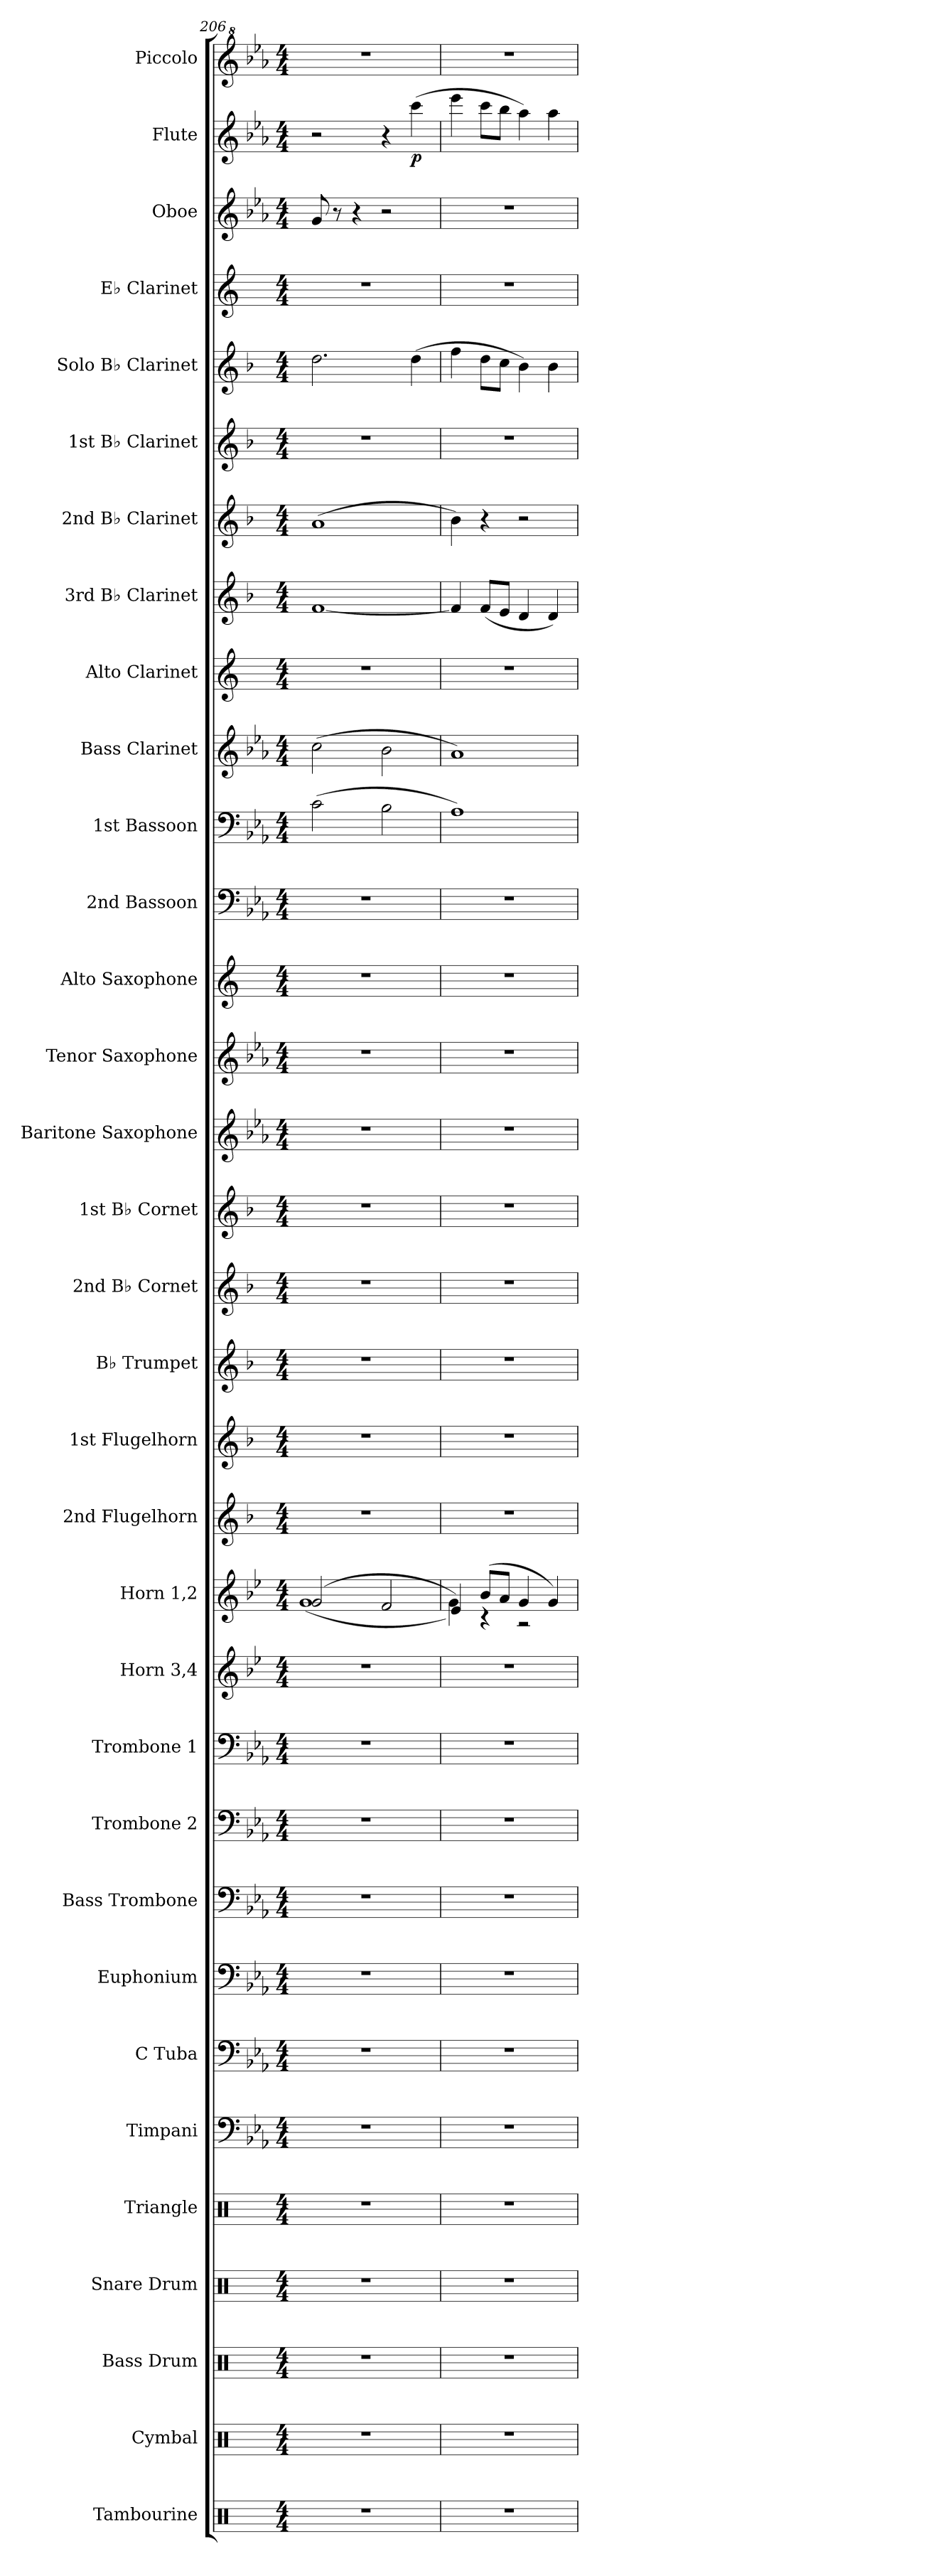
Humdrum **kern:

**kern	**kern	**kern	**kern	**kern	**kern	**kern	**kern	**kern	**kern	**kern	**kern	**kern	**kern	**kern	**kern	**kern	**kern	**kern	**kern	**kern	**kern	**kern	**kern	**kern	**kern	**kern	**kern	**kern	**kern	**kern	**kern	**dynam	**kern
*part33	*part32	*part31	*part30	*part29	*part28	*part27	*part26	*part25	*part24	*part23	*part22	*part21	*part20	*part19	*part18	*part17	*part16	*part15	*part14	*part13	*part12	*part11	*part10	*part9	*part8	*part7	*part6	*part5	*part4	*part3	*part2	*part2	*part1
*staff33	*staff32	*staff31	*staff30	*staff29	*staff28	*staff27	*staff26	*staff25	*staff24	*staff23	*staff22	*staff21	*staff20	*staff19	*staff18	*staff17	*staff16	*staff15	*staff14	*staff13	*staff12	*staff11	*staff10	*staff9	*staff8	*staff7	*staff6	*staff5	*staff4	*staff3	*staff2	*staff2	*staff1
*I"Tambourine	*I"Cymbal	*I"Bass Drum	*I"Snare Drum	*I"Triangle	*I"Timpani	*I"C Tuba	*I"Euphonium	*I"Bass Trombone	*I"Trombone 2	*I"Trombone 1	*I"Horn 3,4	*I"Horn 1,2	*I"2nd Flugelhorn	*I"1st Flugelhorn	*I"B♭ Trumpet	*I"2nd B♭ Cornet	*I"1st B♭ Cornet	*I"Baritone Saxophone	*I"Tenor Saxophone	*I"Alto Saxophone	*I"2nd Bassoon	*I"1st Bassoon	*I"Bass Clarinet	*I"Alto Clarinet	*I"3rd B♭ Clarinet	*I"2nd B♭ Clarinet	*I"1st B♭ Clarinet	*I"Solo B♭ Clarinet	*I"E♭ Clarinet	*I"Oboe	*I"Flute	*	*I"Piccolo
*I'Tamb.	*I'Cym.	*I'B. Dr.	*I'Sn. Dr.	*I'Trgl.	*I'Timp.	*I'C Tu.	*I'Eu.	*I'B. Trb.	*I'Trb. 2	*I'Trb. 1	*I'Hn. 3,4	*I'Hn. 1,2	*I'2nd Flghn.	*I'1st Flghn.	*I'B♭ Tpt.	*I'2nd B♭ Cnt.	*I'1st B♭ Cnt.	*I'Bar. Sax.	*I'T. Sax.	*I'A. Sax.	*I'2nd Bsn.	*I'1st Bsn.	*I'B. Cl.	*I'A. Cl.	*I'3rd B♭ Cl.	*I'2nd B♭ Cl.	*I'1st B♭ Cl.	*I'Solo B♭ Cl.	*I'E♭ Cl.	*I'Ob.	*I'Fl.	*	*I'Picc.
*clefX	*clefX	*clefX	*clefX	*clefX	*clefF4	*clefF4	*clefF4	*clefF4	*clefF4	*clefF4	*clefG2	*clefG2	*clefG2	*clefG2	*clefG2	*clefG2	*clefG2	*clefG2	*clefG2	*clefG2	*clefF4	*clefF4	*clefG2	*clefG2	*clefG2	*clefG2	*clefG2	*clefG2	*clefG2	*clefG2	*clefG2	*	*clefG^2
*	*	*	*	*	*	*	*	*	*	*	*ITrd4c7	*ITrd4c7	*ITrd1c2	*ITrd1c2	*ITrd1c2	*ITrd1c2	*ITrd1c2	*ITrd12c21	*ITrd8c14	*ITrd5c9	*	*	*ITrd8c14	*ITrd5c9	*ITrd1c2	*ITrd1c2	*ITrd1c2	*ITrd1c2	*ITrd-2c-3	*	*	*	*ITrd-7c-12
*k[]	*k[]	*k[]	*k[]	*k[]	*k[b-e-a-]	*k[b-e-a-]	*k[b-e-a-]	*k[b-e-a-]	*k[b-e-a-]	*k[b-e-a-]	*k[b-e-a-]	*k[b-e-a-]	*k[b-e-a-]	*k[b-e-a-]	*k[b-e-a-]	*k[b-e-a-]	*k[b-e-a-]	*k[b-e-a-]	*k[b-e-a-]	*k[b-e-a-]	*k[b-e-a-]	*k[b-e-a-]	*k[b-e-a-]	*k[b-e-a-]	*k[b-e-a-]	*k[b-e-a-]	*k[b-e-a-]	*k[b-e-a-]	*k[b-e-a-]	*k[b-e-a-]	*k[b-e-a-]	*	*k[b-e-a-]
*C:	*C:	*C:	*C:	*C:	*E-:	*E-:	*E-:	*E-:	*E-:	*E-:	*E-:	*E-:	*E-:	*E-:	*E-:	*E-:	*E-:	*E-:	*E-:	*E-:	*E-:	*E-:	*E-:	*E-:	*E-:	*E-:	*E-:	*E-:	*E-:	*E-:	*E-:	*	*E-:
*M4/4	*M4/4	*M4/4	*M4/4	*M4/4	*M4/4	*M4/4	*M4/4	*M4/4	*M4/4	*M4/4	*M4/4	*M4/4	*M4/4	*M4/4	*M4/4	*M4/4	*M4/4	*M4/4	*M4/4	*M4/4	*M4/4	*M4/4	*M4/4	*M4/4	*M4/4	*M4/4	*M4/4	*M4/4	*M4/4	*M4/4	*M4/4	*	*M4/4
=206	=206	=206	=206	=206	=206	=206	=206	=206	=206	=206	=206	=206	=206	=206	=206	=206	=206	=206	=206	=206	=206	=206	=206	=206	=206	=206	=206	=206	=206	=206	=206	=206	=206
*	*	*	*	*	*	*	*	*	*	*	*	*^	*	*	*	*	*	*	*	*	*	*	*	*	*	*	*	*	*	*	*	*	*
1r	1r	1r	1r	1r	1r	1r	1r	1r	1r	1r	1r	(2c/	(1c	1r	1r	1r	1r	1r	1r	1r	1r	1r	(2c\	(2c\	1r	[1e-	(1g	1r	2.cc\	1r	8g/	2r	.	1r
.	.	.	.	.	.	.	.	.	.	.	.	.	.	.	.	.	.	.	.	.	.	.	.	.	.	.	.	.	.	.	8r	.	.	.
.	.	.	.	.	.	.	.	.	.	.	.	.	.	.	.	.	.	.	.	.	.	.	.	.	.	.	.	.	.	.	4r	.	.	.
.	.	.	.	.	.	.	.	.	.	.	.	2B-/	.	.	.	.	.	.	.	.	.	.	2B-\	2B-\	.	.	.	.	.	.	2r	4r	.	.
!	!	!	!	!	!	!	!	!	!	!	!	!	!	!	!	!	!	!	!	!	!	!	!	!	!	!	!	!	!	!	!	!	!LO:DY:b	!
.	.	.	.	.	.	.	.	.	.	.	.	.	.	.	.	.	.	.	.	.	.	.	.	.	.	.	.	.	(4cc\	.	.	(4ccc\	p	.
=207	=207	=207	=207	=207	=207	=207	=207	=207	=207	=207	=207	=207	=207	=207	=207	=207	=207	=207	=207	=207	=207	=207	=207	=207	=207	=207	=207	=207	=207	=207	=207	=207	=207	=207
1r	1r	1r	1r	1r	1r	1r	1r	1r	1r	1r	1r	4A-/)	4c\)	1r	1r	1r	1r	1r	1r	1r	1r	1r	1A-)	1A-)	1r	4e-/]	4a-\)	1r	4ee-\	1r	1r	4eee-\	.	1r
.	.	.	.	.	.	.	.	.	.	.	.	(8e-/L	4r	.	.	.	.	.	.	.	.	.	.	.	.	(8e-/L	4r	.	8cc\L	.	.	8ccc\L	.	.
.	.	.	.	.	.	.	.	.	.	.	.	8d/J	.	.	.	.	.	.	.	.	.	.	.	.	.	8d/J	.	.	8b-\J	.	.	8bb-\J	.	.
.	.	.	.	.	.	.	.	.	.	.	.	4c/	2r	.	.	.	.	.	.	.	.	.	.	.	.	4c/	2r	.	4a-\)	.	.	4aa-\)	.	.
.	.	.	.	.	.	.	.	.	.	.	.	4c/)	.	.	.	.	.	.	.	.	.	.	.	.	.	4c/)	.	.	4a-\	.	.	4aa-\	.	.
*	*	*	*	*	*	*	*	*	*	*	*	*v	*v	*	*	*	*	*	*	*	*	*	*	*	*	*	*	*	*	*	*	*	*	*
=	=	=	=	=	=	=	=	=	=	=	=	=	=	=	=	=	=	=	=	=	=	=	=	=	=	=	=	=	=	=	=	=	=
*-	*-	*-	*-	*-	*-	*-	*-	*-	*-	*-	*-	*-	*-	*-	*-	*-	*-	*-	*-	*-	*-	*-	*-	*-	*-	*-	*-	*-	*-	*-	*-	*-	*-
